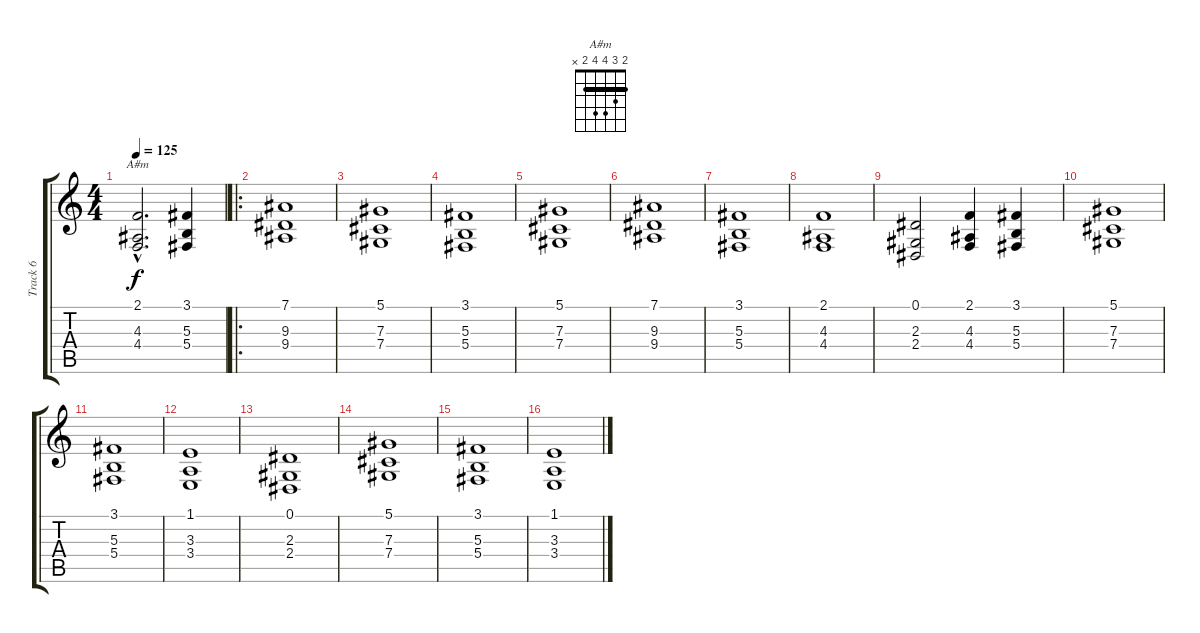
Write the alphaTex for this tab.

\track ("Track 6" "Track 6") {instrument stringensemble1}
\staff {score tabs}
\tuning (Eb4 Bb3 Gb3 Db3 Ab2 Eb2) {hide}
\chord ("A#m" 2 3 4 4 2 x) {barre 2}
\ts (4 4)
\tempo 125
\clef g2
\ks c
(2.1{hac} 4.3{hac} 4.4{hac}).2{d ch "A#m" dy f} (3.1 5.3 5.4).4 |
\ro
(7.1 9.3 9.4).1 |
(5.1 7.3 7.4).1 |
(3.1 5.3 5.4).1 |
(5.1 7.3 7.4).1 |
(7.1 9.3 9.4).1 |
(3.1 5.3 5.4).1 |
(2.1 4.3 4.4).1 |
(0.1 2.3 2.4).2 (2.1 4.3 4.4).4 (3.1 5.3 5.4).4 |
(5.1 7.3 7.4).1 |
(3.1 5.3 5.4).1 |
(1.1 3.3 3.4).1 |
(0.1 2.3 2.4).1 |
(5.1 7.3 7.4).1 |
(3.1 5.3 5.4).1 |
(1.1 3.3 3.4).1
